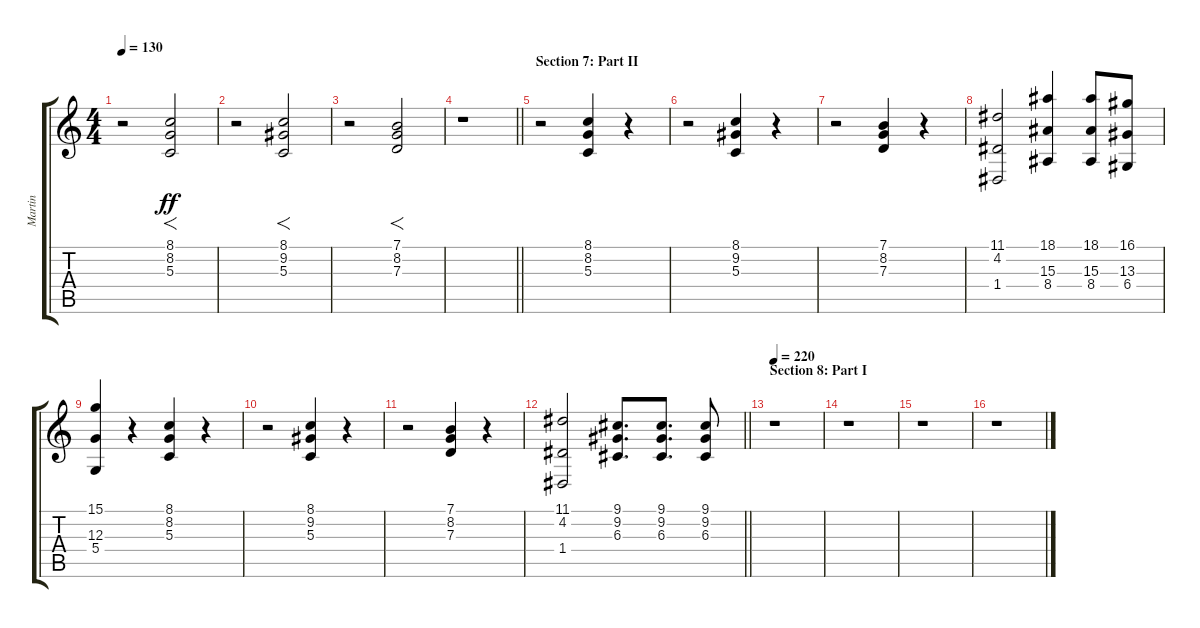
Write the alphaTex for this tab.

\track ("Martin" "Martin") {instrument choiraahs}
\staff {score tabs}
\tuning (E4 B3 G3 D3 A2 E2) {hide}
\ts (4 4)
\tempo 130
\clef g2
\ks c
r.2{dy ff} (8.1 8.2 5.3).2{f} |
r.2 (8.1 9.2 5.3).2{f} |
r.2 (7.1 8.2 7.3).2{f} |
\barLineRight lightlight
r.1 |
\section ("" "Section 7: Part II")
r.2 (8.1 8.2 5.3).4 r.4 |
r.2 (8.1 9.2 5.3).4 r.4 |
r.2 (7.1 8.2 7.3).4 r.4 |
(11.1 4.2 1.4).2 (18.1 15.3 8.4).4 (18.1 15.3 8.4).8 (16.1 13.3 6.4).8 |
(15.1 12.3 5.4).4 r.4 (8.1 8.2 5.3).4 r.4 |
r.2 (8.1 9.2 5.3).4 r.4 |
r.2 (7.1 8.2 7.3).4 r.4 |
\barLineRight lightlight
(11.1 4.2 1.4).2 (9.1 9.2 6.3).8{d} (9.1 9.2 6.3).8{d} (9.1 9.2 6.3).8 |
\section ("" "Section 8: Part I")
\tempo 220
r.1 |
r.1 |
r.1 |
r.1
